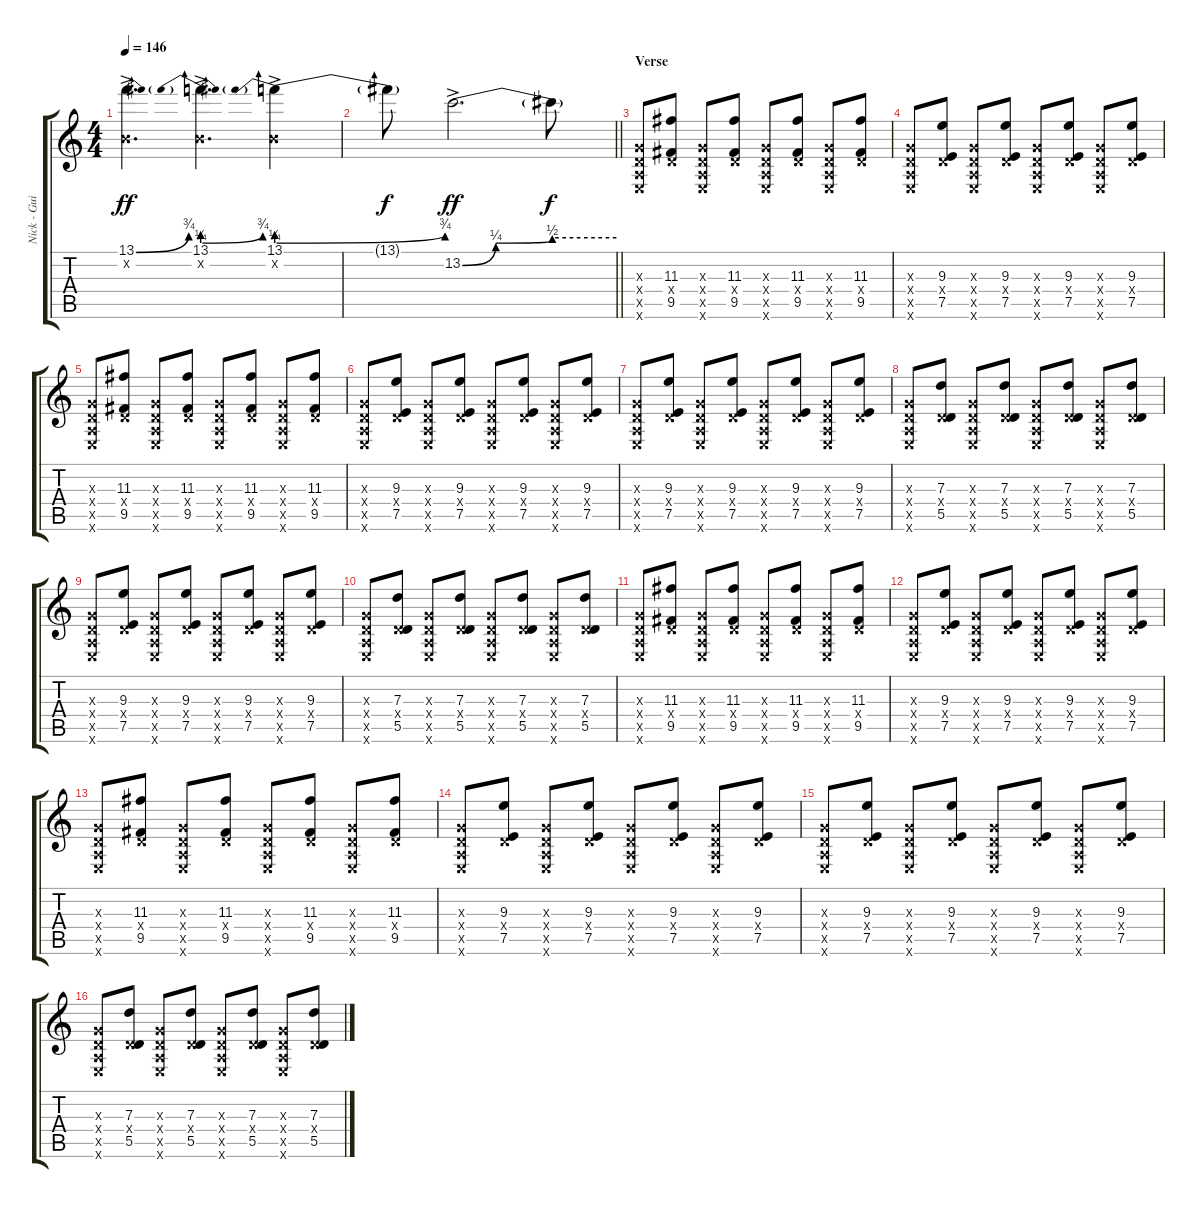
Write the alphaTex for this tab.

\track ("Nick - Guitar RSE" "Nick - Gui") {instrument overdrivenguitar}
\staff {score tabs}
\tuning (E4 B3 G3 D3 A2 E2) {hide}
\ts (4 4)
\tempo 146
\clef g2
\ks c
(13.1{be (bend 0 0 60 3) ac} 0.2{ac x}).4{d dy ff} (13.1{be (prebendbend 0 1 60 3) ac} 0.2{ac x}).4{d} (13.1{be (prebendbend 0 1 60 3) ac} 0.2{ac x}).4 |
\barLineRight lightlight
13.1{t}.8{dy f} 13.2{be (custom 0 0 13 1 35 2 60 2) ac}.2{d dy ff} 13.2{t}.8{dy f} |
\section ("" "Verse")
(0.3{x} 0.4{x} 0.5{x} 0.6{x}).8{instrument overdrivenguitar} (11.3 0.4{x} 9.5).8 (0.3{x} 0.4{x} 0.5{x} 0.6{x}).8 (11.3 0.4{x} 9.5).8 (0.3{x} 0.4{x} 0.5{x} 0.6{x}).8 (11.3 0.4{x} 9.5).8 (0.3{x} 0.4{x} 0.5{x} 0.6{x}).8 (11.3 0.4{x} 9.5).8 |
(0.3{x} 0.4{x} 0.5{x} 0.6{x}).8 (9.3 0.4{x} 7.5).8 (0.3{x} 0.4{x} 0.5{x} 0.6{x}).8 (9.3 0.4{x} 7.5).8 (0.3{x} 0.4{x} 0.5{x} 0.6{x}).8 (9.3 0.4{x} 7.5).8 (0.3{x} 0.4{x} 0.5{x} 0.6{x}).8 (9.3 0.4{x} 7.5).8 |
(0.3{x} 0.4{x} 0.5{x} 0.6{x}).8 (11.3 0.4{x} 9.5).8 (0.3{x} 0.4{x} 0.5{x} 0.6{x}).8 (11.3 0.4{x} 9.5).8 (0.3{x} 0.4{x} 0.5{x} 0.6{x}).8 (11.3 0.4{x} 9.5).8 (0.3{x} 0.4{x} 0.5{x} 0.6{x}).8 (11.3 0.4{x} 9.5).8 |
(0.3{x} 0.4{x} 0.5{x} 0.6{x}).8 (9.3 0.4{x} 7.5).8 (0.3{x} 0.4{x} 0.5{x} 0.6{x}).8 (9.3 0.4{x} 7.5).8 (0.3{x} 0.4{x} 0.5{x} 0.6{x}).8 (9.3 0.4{x} 7.5).8 (0.3{x} 0.4{x} 0.5{x} 0.6{x}).8 (9.3 0.4{x} 7.5).8 |
(0.3{x} 0.4{x} 0.5{x} 0.6{x}).8 (9.3 0.4{x} 7.5).8 (0.3{x} 0.4{x} 0.5{x} 0.6{x}).8 (9.3 0.4{x} 7.5).8 (0.3{x} 0.4{x} 0.5{x} 0.6{x}).8 (9.3 0.4{x} 7.5).8 (0.3{x} 0.4{x} 0.5{x} 0.6{x}).8 (9.3 0.4{x} 7.5).8 |
(0.3{x} 0.4{x} 0.5{x} 0.6{x}).8 (7.3 0.4{x} 5.5).8 (0.3{x} 0.4{x} 0.5{x} 0.6{x}).8 (7.3 0.4{x} 5.5).8 (0.3{x} 0.4{x} 0.5{x} 0.6{x}).8 (7.3 0.4{x} 5.5).8 (0.3{x} 0.4{x} 0.5{x} 0.6{x}).8 (7.3 0.4{x} 5.5).8 |
(0.3{x} 0.4{x} 0.5{x} 0.6{x}).8 (9.3 0.4{x} 7.5).8 (0.3{x} 0.4{x} 0.5{x} 0.6{x}).8 (9.3 0.4{x} 7.5).8 (0.3{x} 0.4{x} 0.5{x} 0.6{x}).8 (9.3 0.4{x} 7.5).8 (0.3{x} 0.4{x} 0.5{x} 0.6{x}).8 (9.3 0.4{x} 7.5).8 |
(0.3{x} 0.4{x} 0.5{x} 0.6{x}).8 (7.3 0.4{x} 5.5).8 (0.3{x} 0.4{x} 0.5{x} 0.6{x}).8 (7.3 0.4{x} 5.5).8 (0.3{x} 0.4{x} 0.5{x} 0.6{x}).8 (7.3 0.4{x} 5.5).8 (0.3{x} 0.4{x} 0.5{x} 0.6{x}).8 (7.3 0.4{x} 5.5).8 |
(0.3{x} 0.4{x} 0.5{x} 0.6{x}).8 (11.3 0.4{x} 9.5).8 (0.3{x} 0.4{x} 0.5{x} 0.6{x}).8 (11.3 0.4{x} 9.5).8 (0.3{x} 0.4{x} 0.5{x} 0.6{x}).8 (11.3 0.4{x} 9.5).8 (0.3{x} 0.4{x} 0.5{x} 0.6{x}).8 (11.3 0.4{x} 9.5).8 |
(0.3{x} 0.4{x} 0.5{x} 0.6{x}).8 (9.3 0.4{x} 7.5).8 (0.3{x} 0.4{x} 0.5{x} 0.6{x}).8 (9.3 0.4{x} 7.5).8 (0.3{x} 0.4{x} 0.5{x} 0.6{x}).8 (9.3 0.4{x} 7.5).8 (0.3{x} 0.4{x} 0.5{x} 0.6{x}).8 (9.3 0.4{x} 7.5).8 |
(0.3{x} 0.4{x} 0.5{x} 0.6{x}).8 (11.3 0.4{x} 9.5).8 (0.3{x} 0.4{x} 0.5{x} 0.6{x}).8 (11.3 0.4{x} 9.5).8 (0.3{x} 0.4{x} 0.5{x} 0.6{x}).8 (11.3 0.4{x} 9.5).8 (0.3{x} 0.4{x} 0.5{x} 0.6{x}).8 (11.3 0.4{x} 9.5).8 |
(0.3{x} 0.4{x} 0.5{x} 0.6{x}).8 (9.3 0.4{x} 7.5).8 (0.3{x} 0.4{x} 0.5{x} 0.6{x}).8 (9.3 0.4{x} 7.5).8 (0.3{x} 0.4{x} 0.5{x} 0.6{x}).8 (9.3 0.4{x} 7.5).8 (0.3{x} 0.4{x} 0.5{x} 0.6{x}).8 (9.3 0.4{x} 7.5).8 |
(0.3{x} 0.4{x} 0.5{x} 0.6{x}).8 (9.3 0.4{x} 7.5).8 (0.3{x} 0.4{x} 0.5{x} 0.6{x}).8 (9.3 0.4{x} 7.5).8 (0.3{x} 0.4{x} 0.5{x} 0.6{x}).8 (9.3 0.4{x} 7.5).8 (0.3{x} 0.4{x} 0.5{x} 0.6{x}).8 (9.3 0.4{x} 7.5).8 |
(0.3{x} 0.4{x} 0.5{x} 0.6{x}).8 (7.3 0.4{x} 5.5).8 (0.3{x} 0.4{x} 0.5{x} 0.6{x}).8 (7.3 0.4{x} 5.5).8 (0.3{x} 0.4{x} 0.5{x} 0.6{x}).8 (7.3 0.4{x} 5.5).8 (0.3{x} 0.4{x} 0.5{x} 0.6{x}).8 (7.3 0.4{x} 5.5).8
